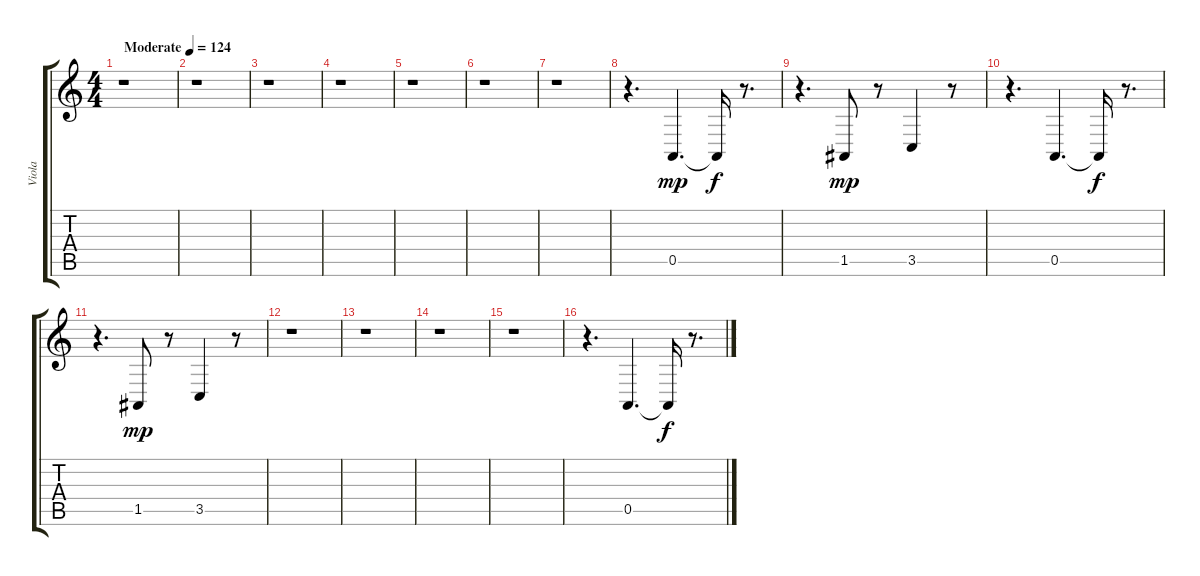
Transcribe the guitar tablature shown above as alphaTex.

\track ("Viola" "Viola") {instrument viola}
\staff {score tabs}
\tuning (E4 B3 G3 D3 A2 E2) {hide}
\ts (4 4)
\tempo (124 "Moderate")
\clef g2
\ks c
r.1{dy mp instrument viola} |
r.1 |
r.1 |
r.1 |
r.1 |
r.1 |
r.1 |
r.4{d} 0.5.4{d volume 16} 0.5{t}.16{dy f} r.8{d} |
r.4{d} 1.5.8{dy mp} r.8 3.5.4 r.8 |
r.4{d} 0.5.4{d} 0.5{t}.16{dy f} r.8{d} |
r.4{d} 1.5.8{dy mp} r.8 3.5.4 r.8 |
r.1 |
r.1 |
r.1 |
r.1 |
r.4{d} 0.5.4{d} 0.5{t}.16{dy f} r.8{d}
